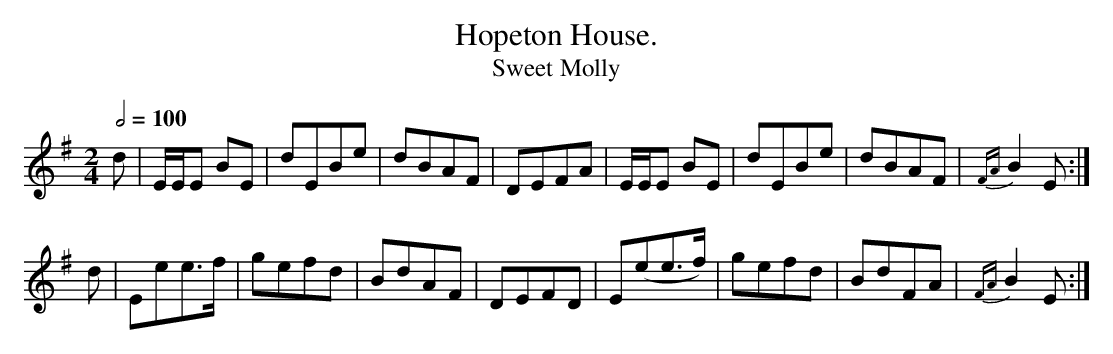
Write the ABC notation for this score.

X:1
T:Hopeton House.
T:Sweet Molly
M:2/4
L:1/8
Q:1/2=100
K:E Minor
d | E/E/E BE | dEBe | dBAF | DEFA | E/E/E BE | dEBe | dBAF | {FA}B2 E :|
d | Eee>f | gefd | BdAF | DEFD | E(ee>f) | gefd | BdFA | {FA}B2 E :|
